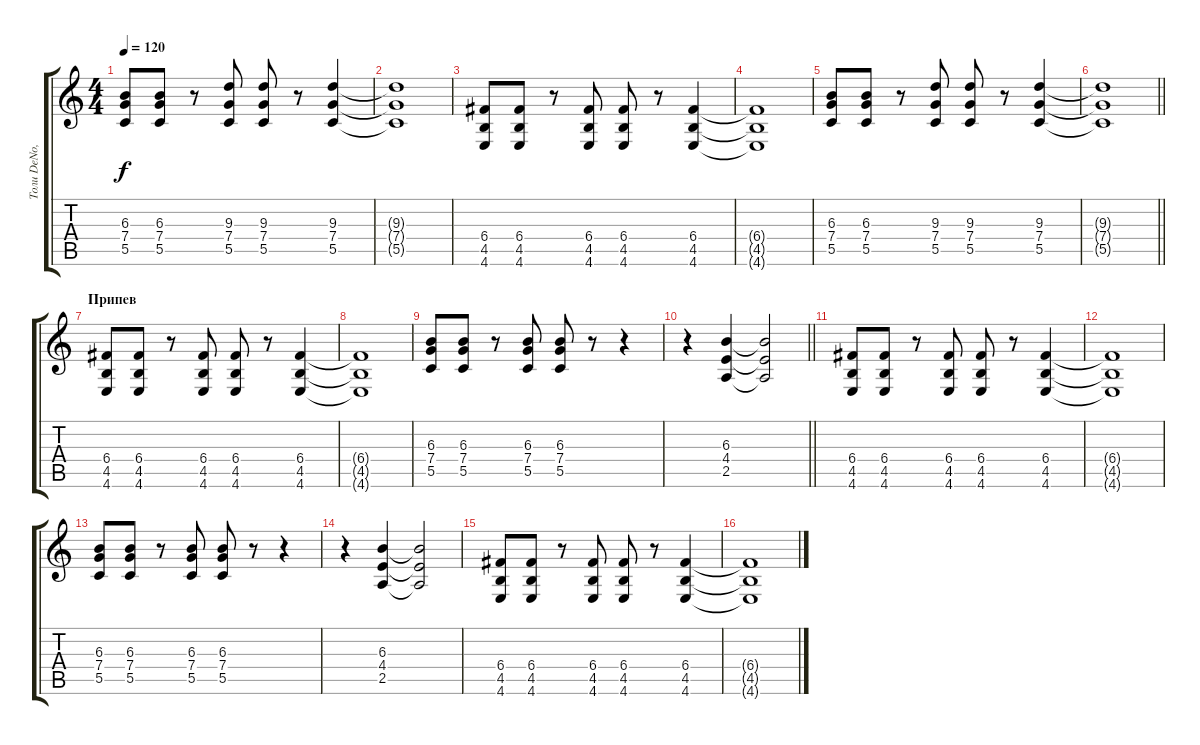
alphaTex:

\track ("Толи DeNo, толи CoRR" "Толи DeNo,") {instrument electricguitarclean}
\staff {score tabs}
\tuning (D4 A3 F3 C3 G2 C2) {hide}
\ts (4 4)
\tempo 120
\clef g2
\ks c
(6.3 7.4 5.5).8{dy f} (6.3 7.4 5.5).8 r.8 (9.3 7.4 5.5).8 (9.3 7.4 5.5).8 r.8 (9.3 7.4 5.5).4 |
(9.3{t} 7.4{t} 5.5{t}).1 |
(6.4 4.5 4.6).8 (6.4 4.5 4.6).8 r.8 (6.4 4.5 4.6).8 (6.4 4.5 4.6).8 r.8 (6.4 4.5 4.6).4 |
(6.4{t} 4.5{t} 4.6{t}).1 |
(6.3 7.4 5.5).8 (6.3 7.4 5.5).8 r.8 (9.3 7.4 5.5).8 (9.3 7.4 5.5).8 r.8 (9.3 7.4 5.5).4 |
\barLineRight lightlight
(9.3{t} 7.4{t} 5.5{t}).1 |
\section ("" "Припев")
(6.4 4.5 4.6).8 (6.4 4.5 4.6).8 r.8 (6.4 4.5 4.6).8 (6.4 4.5 4.6).8 r.8 (6.4 4.5 4.6).4 |
(6.4{t} 4.5{t} 4.6{t}).1 |
(6.3 7.4 5.5).8 (6.3 7.4 5.5).8 r.8 (6.3 7.4 5.5).8 (6.3 7.4 5.5).8 r.8 r.4 |
\barLineRight lightlight
r.4 (6.3 4.4 2.5).4 (6.3{t} 4.4{t} 2.5{t}).2 |
(6.4 4.5 4.6).8 (6.4 4.5 4.6).8 r.8 (6.4 4.5 4.6).8 (6.4 4.5 4.6).8 r.8 (6.4 4.5 4.6).4 |
(6.4{t} 4.5{t} 4.6{t}).1 |
(6.3 7.4 5.5).8 (6.3 7.4 5.5).8 r.8 (6.3 7.4 5.5).8 (6.3 7.4 5.5).8 r.8 r.4 |
r.4 (6.3 4.4 2.5).4 (6.3{t} 4.4{t} 2.5{t}).2 |
(6.4 4.5 4.6).8 (6.4 4.5 4.6).8 r.8 (6.4 4.5 4.6).8 (6.4 4.5 4.6).8 r.8 (6.4 4.5 4.6).4 |
(6.4{t} 4.5{t} 4.6{t}).1
